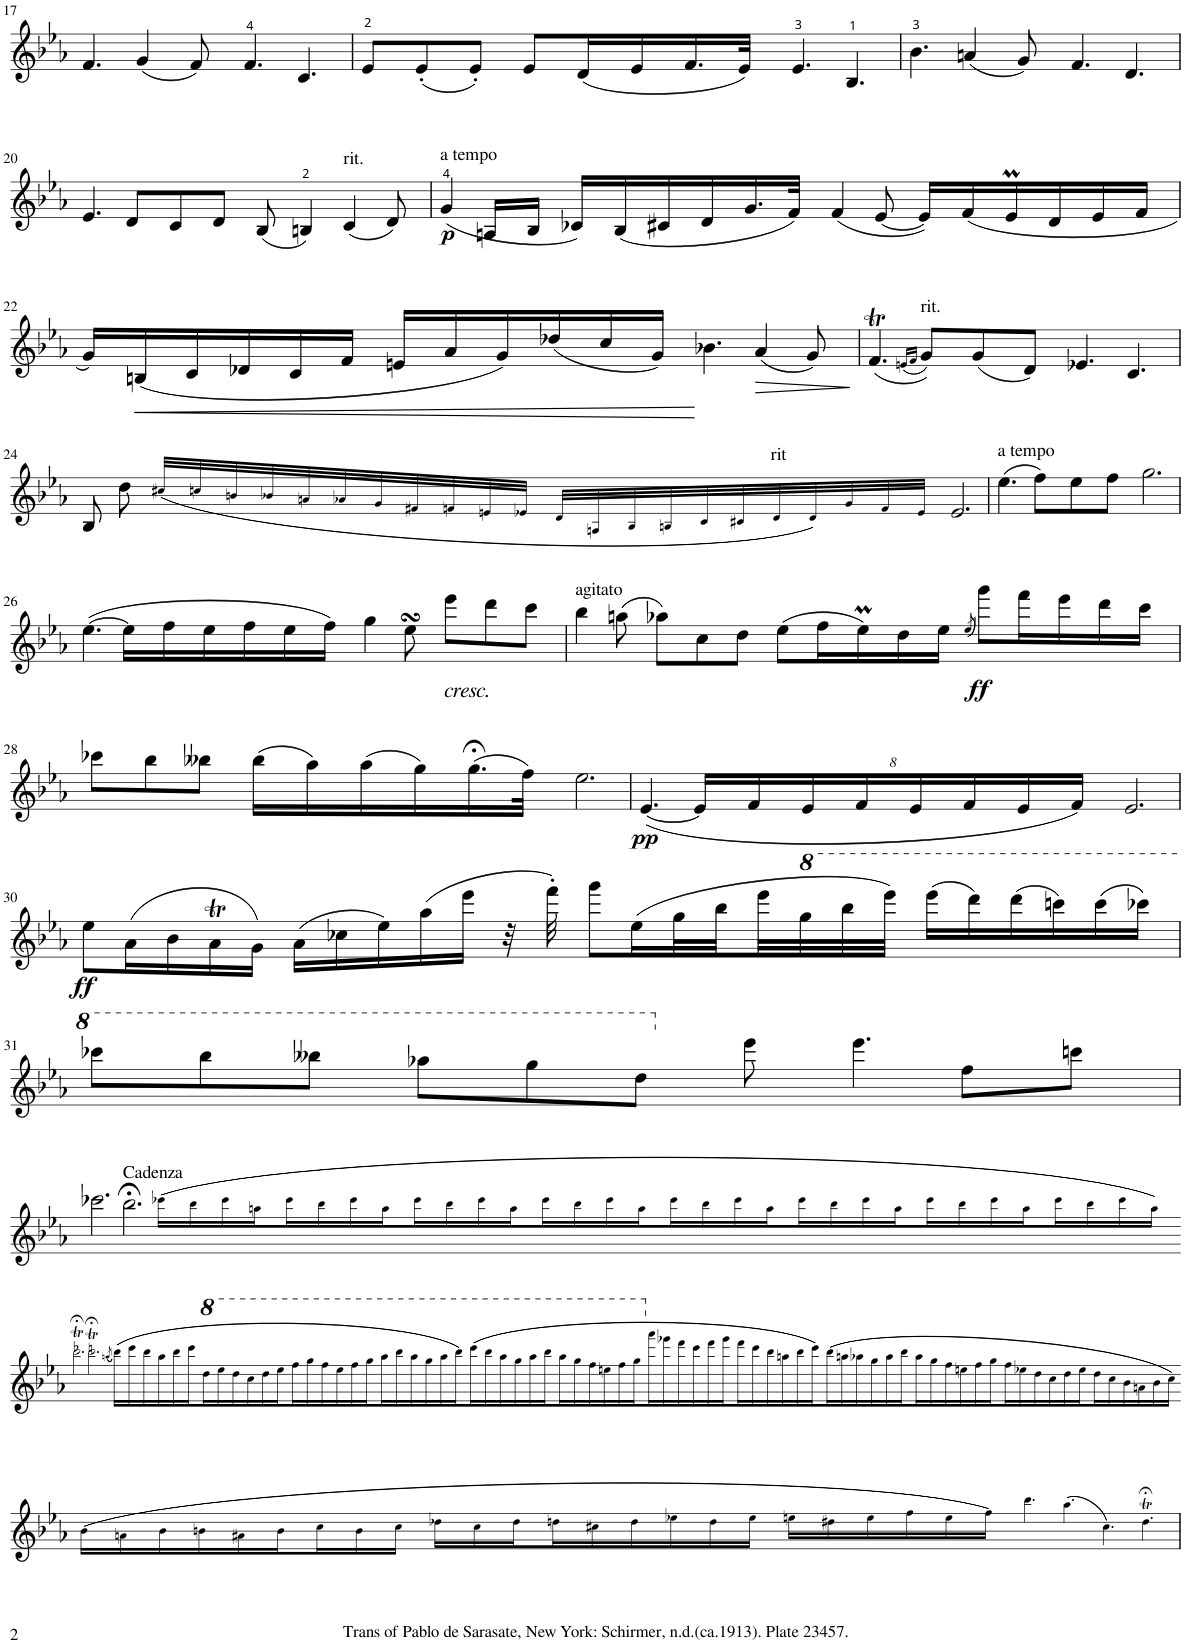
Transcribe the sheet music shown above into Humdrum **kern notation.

**kern	**dynam
*part1	*part1
*staff1	*staff1
*I"Violin	*
*I'Vln	*
!!LO:PB:g=z
*clefG2	*
*k[b-e-a-]	*
*M12/8	*
=17	=17
4.f/	.
(4g/	.
8f/)	.
4.f/	.
4.c/	.
=18	=18
8e-/L	.
(8e-'/	.
8e-'/J)	.
8e-/L	.
(16d/L	.
16e-/	.
16.f/	.
32e-/JJk)	.
4.e-/	.
4.B-/	.
=19	=19
4.b-\	.
(4an/	.
8g/)	.
4.f/	.
4.d/	.
!!LO:LB:g=z
=20	=20
4.e-/	.
8d/L	.
8c/	.
8d/J	.
(8B-/	.
4Bn/)	.
!LO:TX:a:t=rit.	!
(4c/	.
8d/)	.
=21	=21
!LO:TX:a:t=a tempo	!
!	!LO:DY:b
(4g/	p
16An/LL	.
16B-/JJ	.
16c-X/LL)	.
(16B-/	.
16c#X/	.
16d/	.
16.g/	.
32f/JJk)	.
(4f/	.
[8e-/	.
16e-/LL])	.
(16f/	.
16e-M/	.
16d/	.
16e-/	.
16f/JJ	.
!!LO:LB:g=z
=22	=22
16g/LL)	.
!	!LO:HP:b
(16Bn/	<
16c/	.
16d-X/	.
16c/	.
16f/JJ	.
16en/LL	.
16a-/	.
16g/)	.
(16dd-X/	.
16cc/	.
16g/JJ)	.
4.b-X\	[
!	!LO:HP:b
(4a-/	>
8g/)	.
.	]
=23	=23
(4.fT/	.
16qen/LL	.
16qf/JJ	.
!LO:TX:a:t=rit.	!
8g/L)	.
(8g/	.
8d/J)	.
4.e-X/	.
4.c/	.
!!LO:LB:g=z
=24	=24
8B-/	.
8dd\	.
(44cc#X!/LLL	.
44ccn!/	.
44bn!/	.
44b-X!/	.
44an!/	.
44a-X!/	.
44g!/	.
44f#X!/	.
44fn!/	.
44en!/	.
44e-X!/JJJ	.
44d!/LLL	.
44An!/	.
44B-!/	.
44Bn!/	.
44c!/	.
44c#X!/	.
!LO:TX:a:t=rit	!
44d!/	.
44d!/)	.
44g!/	.
44f!/	.
44e-!/JJJ	.
2.e-/	.
=25	=25
!LO:TX:a:t=a tempo	!
(4.ee-\	.
8ff\L)	.
8ee-\	.
8ff\J	.
2.gg\	.
!!LO:LB:g=z
=26	=26
([4.ee-\	.
16ee-\LL]	.
16ff\	.
16ee-\	.
16ff\	.
16ee-\	.
16ff\JJ)	.
4gg\	.
8ee-sSSs\	.
!LO:TX:b:i:t=cresc.	!
8eee-\L	.
8ddd\	.
8ccc\J	.
=27	=27
!LO:TX:a:t=agitato	!
4bb-\	.
(8aan\	.
8aa-X\L)	.
8cc\	.
8dd\J	.
(8ee-\L	.
16ff\L	.
16ee-M\)	.
16dd\	.
16ee-\JJ	.
(8qee-/	.
!	!LO:DY:b
8ggg\L)	ff
16fff\L	.
16eee-\	.
16ddd\	.
16ccc\JJ	.
!!LO:LB:g=z
=28	=28
8ccc-X\L	.
8bb-\	.
8bb--X\J	.
(16bb--\LL	.
16aa-\)	.
(16aa-\	.
16gg\)	.
(16.gg;<\	.
32ff\JJk)	.
2.ee-\	.
=29	=29
!	!LO:DY:b
([4.e-/	pp
*Xbrackettup	*
64%3e-/LL]	.
64%3f/	.
64%3e-/	.
64%3f/	.
64%3e-/	.
64%3f/	.
64%3e-/	.
64%3f/JJ)	.
2.e-/	.
!!LO:LB:g=z
=30	=30
!	!LO:DY:b
8ee-\L	ff
(16a-\L	.
16b-\	.
16a-T\	.
16g\JJ)	.
(16a-\LL	.
16cc-X\	.
16ee-\)	.
(16aa-\	.
16eee-\JJ	.
32r	.
32fff'\)	.
8ggg\L	.
(16ee-\L	.
32gg\L	.
32bb-\	.
32eee-\	.
*8va	*
32ggg\	.
32bbb-\	.
32eeee-\JJJ)	.
(16eeee-\LL	.
16dddd\)	.
(16dddd\	.
16ccccn\)	.
(16cccc\	.
16cccc-X\JJ)	.
!!LO:LB:g=z
=31	=31
8cccc-X\L	.
8bbb-\	.
8bbb--X\J	.
8aaa-X\L	.
8ggg\	.
8ddd\J	.
*X8va	*
8eee-\	.
4.eee-\	.
8ff\L	.
8cccn\J	.
!!LO:LB:g=z
=31X1	=31X1
2.ccc-X\	.
!LO:TX:a:t=Cadenza	!
2.bb-;<\	.
(16ccc-X!\LL	.
16bb-!\	.
16ccc-!\	.
16aan!\	.
16ccc-!\	.
16bb-!\	.
16ccc-!\	.
16aa!\	.
16ccc-!\	.
16bb-!\	.
16ccc-!\	.
16aa!\	.
16ccc-!\	.
16bb-!\	.
16ccc-!\	.
16aa!\	.
16ccc-!\	.
16bb-!\	.
16ccc-!\	.
16aa!\	.
16ccc-!\	.
16bb-!\	.
16ccc-!\	.
16aa!\	.
16ccc-!\	.
16bb-!\	.
16ccc-!\	.
16aa!\	.
16ccc-!\	.
16bb-!\	.
16ccc-!\	.
16aa!\JJ)	.
!!LO:LB:g=z
=31X2-	=31X2-
2.bb-;<T!\	.
2.bb-;<T!\	.
(8qaan/	.
(24bb-!\LL)	.
24ccc!\	.
24bb-!\	.
24aa!\	.
24bb-!\	.
24ccc!\	.
*8va	*
24ddd!\	.
24eee-!\	.
24ddd!\	.
24ccc!\	.
24ddd!\	.
24eee-!\	.
24fff!\	.
24ggg!\	.
24fff!\	.
24eee-!\	.
24fff!\	.
24ggg!\	.
24aaa!\	.
24bbb-!\	.
24aaa!\	.
24ggg!\	.
24aaa!\	.
24bbb-!\)	.
(24cccc!\	.
24bbb-!\	.
24aaa!\	.
24ggg!\	.
24aaa!\	.
24bbb-!\	.
24aaa!\	.
24ggg!\	.
24fff!\	.
24eeen!\	.
24fff!\	.
24ggg!\	.
*X8va	*
24fff!\	.
24eee-X!\	.
24ddd!\	.
24ccc!\	.
24ddd!\	.
24eee-!\	.
24ddd!\	.
24ccc!\	.
24bb-!\	.
24aan!\	.
24bb-!\	.
24ccc!\)	.
(24bb-!\	.
24aan!\	.
24aa-X!\	.
24gg!\	.
24aa-!\	.
24bb-!\	.
24aa-!\	.
24gg!\	.
24ff!\	.
24een!\	.
24ff!\	.
24gg!\	.
24ff!\	.
24ee-X!\	.
24dd!\	.
24cc!\	.
24dd!\	.
24ee-!\	.
24dd!\	.
24cc!\	.
24b-!\	.
24an!\	.
24b-!\	.
24cc!\JJ)	.
!!LO:LB:g=z
=31X3-	=31X3-
(24b-!\LL	.
24an!\	.
24b-!\	.
24bn!\	.
24a#X!\	.
24b!\	.
*brackettup	*
24cc!\	.
24b!\	.
24cc!\JJ	.
24dd-X!\LL	.
24cc!\	.
24dd-!\	.
*Xbrackettup	*
24ddn!\	.
24cc#X!\	.
24dd!\	.
24ee-X!\	.
24dd!\	.
24ee-!\JJ	.
24een!\LL	.
24dd#X!\	.
24ee!\	.
24ff!\	.
24ee!\	.
24ff!\JJ)	.
4.bb-!\	.
([8aa-!\	.
4ryy	.
4.cc#!\)	.
4.dd#;<t!\	.
=32	=32
4aa-!\]	.
=	=
*-	*-
